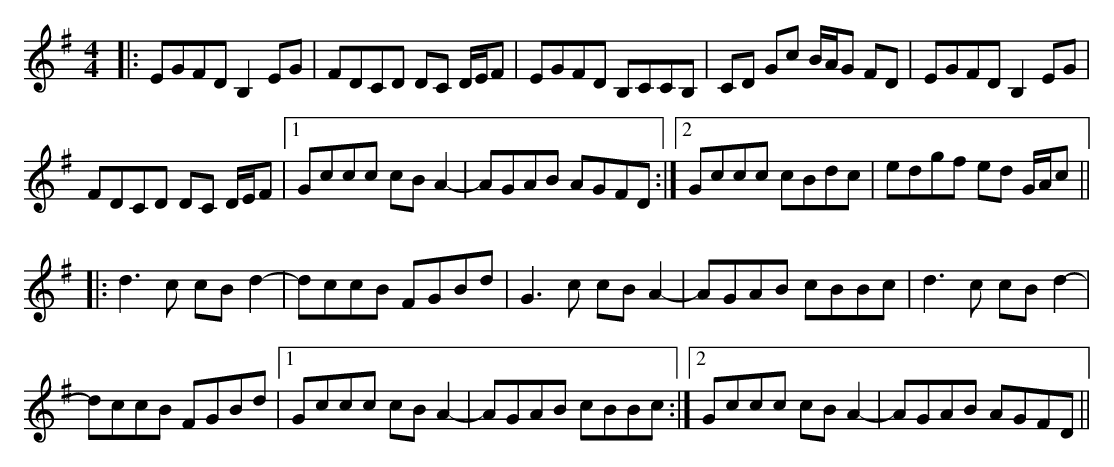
X:1
M:4/4
K:Emin
|: EGFD B,2EG | FDCD DC D/E/F| EGFD B,CCB, | CD Gc B/A/G FD | EGFD B,2EG |
FDCD DC D/E/F |1 Gccc cBA2-|-AGAB AGFD :|2 Gccc cBdc | edgf ed G/A/c ||
|:d3c cBd2-|-dccB FGBd | G3c cBA2-|-AGAB cBBc |d3c cBd2-|
-dccB FGBd |1 Gccc cBA2-|-AGAB cBBc :|2 Gccc cBA2-|-AGAB AGFD ||
